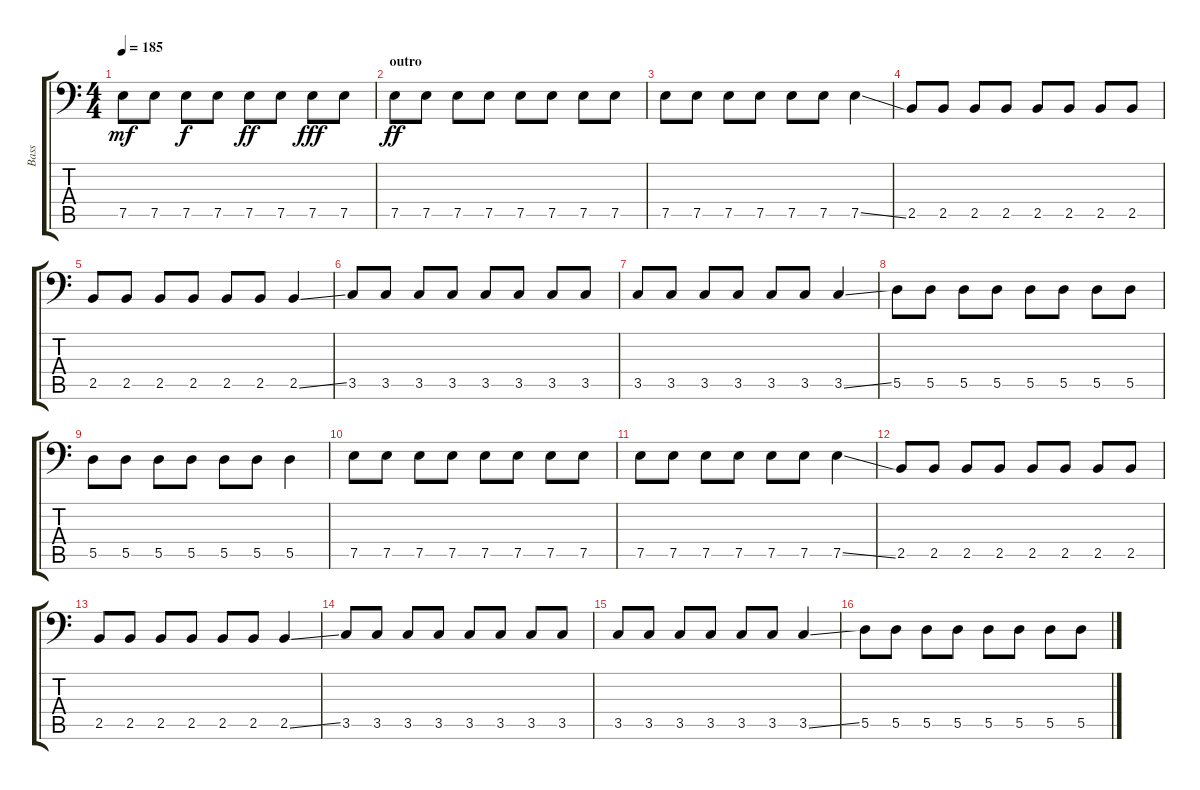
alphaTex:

\track ("Bass" "Bass") {instrument electricbassfinger}
\staff {score tabs}
\tuning (E3 B2 G2 D2 A1 E1) {hide}
\ts (4 4)
\tempo 185
\clef f4
\ks c
7.5.8{dy mf} 7.5.8 7.5.8{dy f} 7.5.8 7.5.8{dy ff} 7.5.8 7.5.8{dy fff} 7.5.8 |
\section ("" "outro")
7.5.8{dy ff} 7.5.8 7.5.8 7.5.8 7.5.8 7.5.8 7.5.8 7.5.8 |
7.5.8 7.5.8 7.5.8 7.5.8 7.5.8 7.5.8 7.5{ss}.4 |
2.5.8 2.5.8 2.5.8 2.5.8 2.5.8 2.5.8 2.5.8 2.5.8 |
2.5.8 2.5.8 2.5.8 2.5.8 2.5.8 2.5.8 2.5{ss}.4 |
3.5.8 3.5.8 3.5.8 3.5.8 3.5.8 3.5.8 3.5.8 3.5.8 |
3.5.8 3.5.8 3.5.8 3.5.8 3.5.8 3.5.8 3.5{ss}.4 |
5.5.8 5.5.8 5.5.8 5.5.8 5.5.8 5.5.8 5.5.8 5.5.8 |
5.5.8 5.5.8 5.5.8 5.5.8 5.5.8 5.5.8 5.5.4 |
7.5.8 7.5.8 7.5.8 7.5.8 7.5.8 7.5.8 7.5.8 7.5.8 |
7.5.8 7.5.8 7.5.8 7.5.8 7.5.8 7.5.8 7.5{ss}.4 |
2.5.8 2.5.8 2.5.8 2.5.8 2.5.8 2.5.8 2.5.8 2.5.8 |
2.5.8 2.5.8 2.5.8 2.5.8 2.5.8 2.5.8 2.5{ss}.4 |
3.5.8 3.5.8 3.5.8 3.5.8 3.5.8 3.5.8 3.5.8 3.5.8 |
3.5.8 3.5.8 3.5.8 3.5.8 3.5.8 3.5.8 3.5{ss}.4 |
5.5.8 5.5.8 5.5.8 5.5.8 5.5.8 5.5.8 5.5.8 5.5.8
